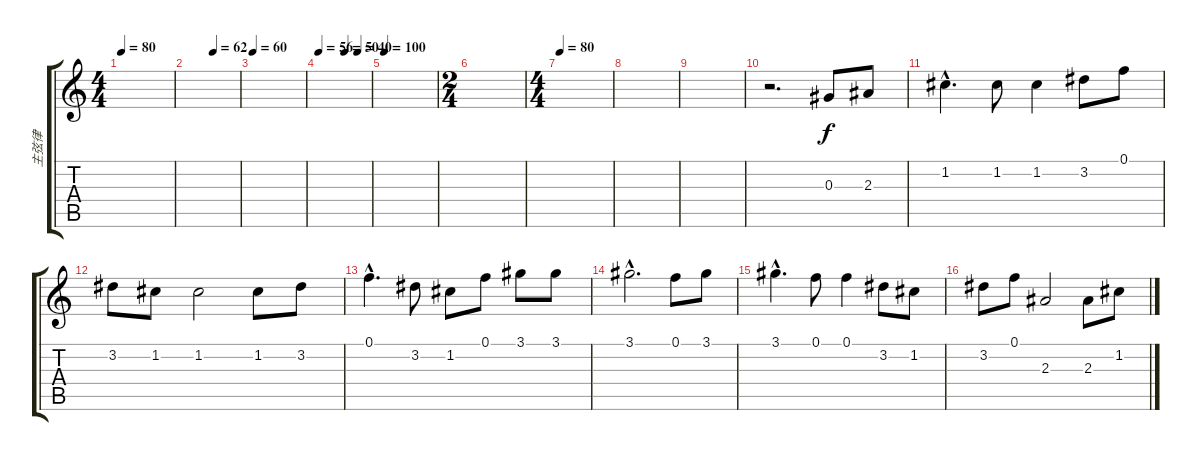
\track ("主弦律" "主弦律") {instrument piccolo}
\staff {score tabs}
\tuning (F5 C5 Ab4 Eb4 Bb3 F3) {hide}
\ts (4 4)
\tempo 80
\tempo 66
\tempo 80
\clef g2
\ks c
|
\tempo (62 0.5)
|
\tempo 60
|
\tempo 56
\tempo (54 0.5)
\tempo (50 0.5)
\tempo (40 0.75)
|
\tempo 100
|
\ts (2 4)
|
\ts (4 4)
\tempo 80
|
|
|
r.2{d} 0.3.8 2.3.8 |
1.2{hac}.4{d} 1.2.8 1.2.4 3.2.8 0.1.8 |
3.2.8 1.2.8 1.2.2 1.2.8 3.2.8 |
0.1{hac}.4{d} 3.2.8 1.2.8 0.1.8 3.1.8 3.1.8 |
3.1{hac}.2{d} 0.1.8 3.1.8 |
3.1{hac}.4{d} 0.1.8 0.1.4 3.2.8 1.2.8 |
3.2.8 0.1.8 2.3.2 2.3.8 1.2.8
